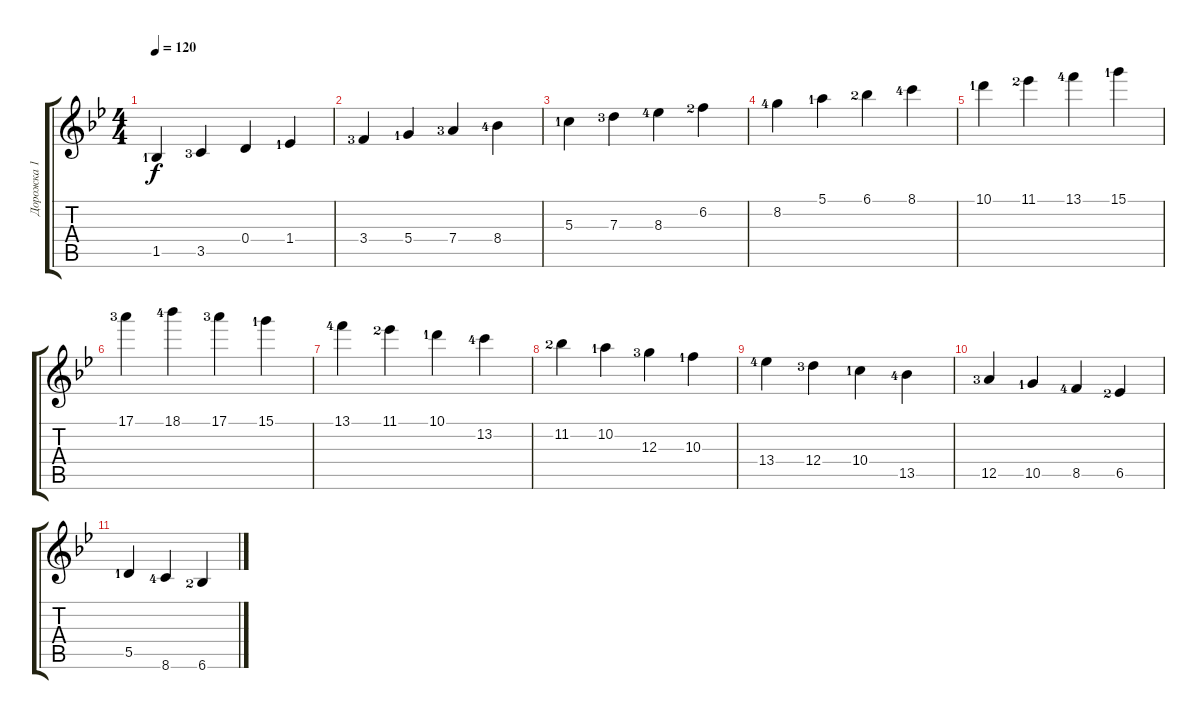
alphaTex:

\track ("Дорожка 1" "Дорожка 1") {instrument acousticguitarnylon}
\staff {score tabs}
\tuning (E4 B3 G3 D3 A2 E2) {hide}
\ts (4 4)
\tempo 120
\clef g2
\ks bb
1.5{lf 2}.4{dy f instrument acousticguitarnylon} 3.5{lf 4}.4 0.4.4 1.4{lf 2}.4 |
3.4{lf 4}.4 5.4{lf 2}.4 7.4{lf 4}.4 8.4{lf 5}.4 |
5.3{lf 2}.4 7.3{lf 4}.4 8.3{lf 5}.4 6.2{lf 3}.4 |
8.2{lf 5}.4 5.1{lf 2}.4 6.1{lf 3}.4 8.1{lf 5}.4 |
10.1{lf 2}.4 11.1{lf 3}.4 13.1{lf 5}.4 15.1{lf 2}.4 |
17.1{lf 4}.4 18.1{lf 5}.4 17.1{lf 4}.4 15.1{lf 2}.4 |
13.1{lf 5}.4 11.1{lf 3}.4 10.1{lf 2}.4 13.2{lf 5}.4 |
11.2{lf 3}.4 10.2{lf 2}.4 12.3{lf 4}.4 10.3{lf 2}.4 |
13.4{lf 5}.4 12.4{lf 4}.4 10.4{lf 2}.4 13.5{lf 5}.4 |
12.5{lf 4}.4 10.5{lf 2}.4 8.5{lf 5}.4 6.5{lf 3}.4 |
5.5{lf 2}.4 8.6{lf 5}.4 6.6{lf 3}.4
